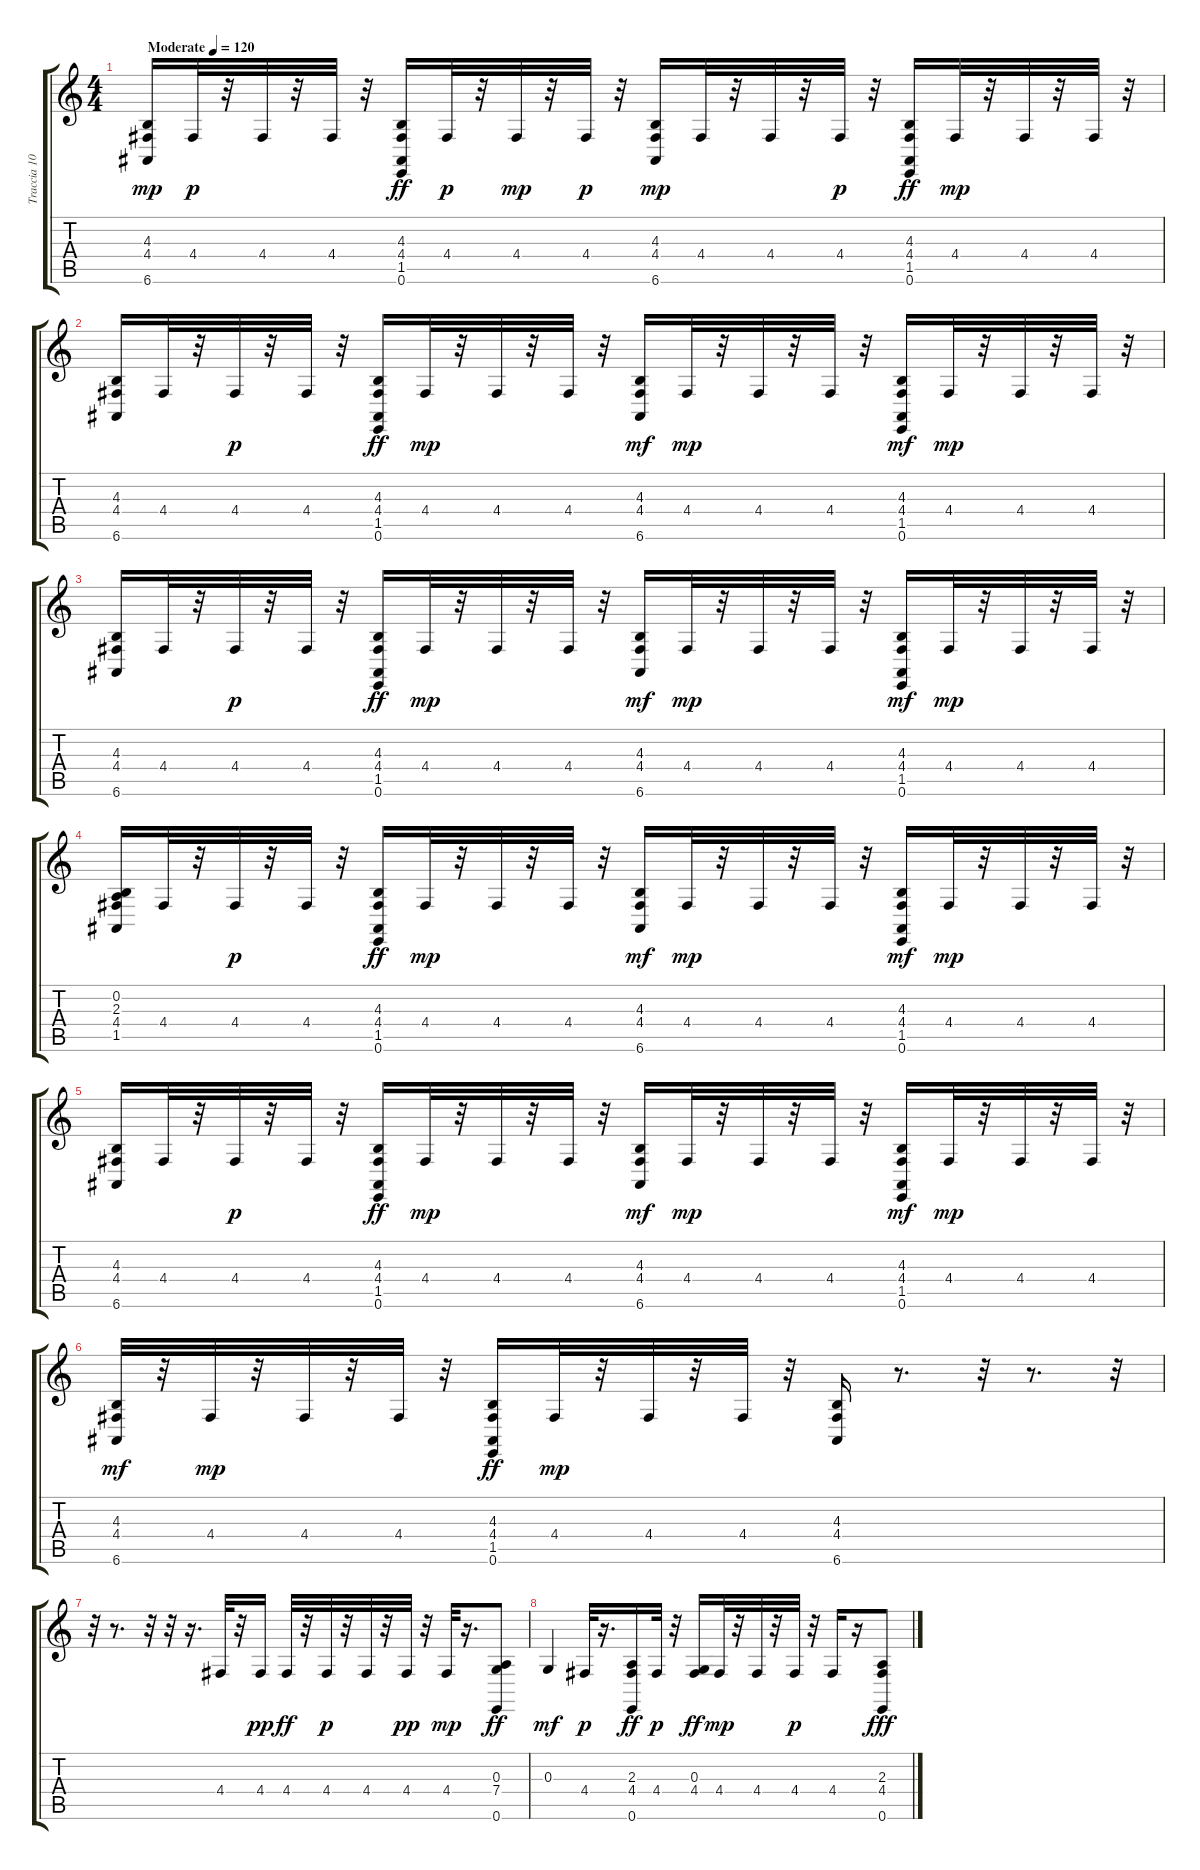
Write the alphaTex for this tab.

\track ("Traccia 10" "Traccia 10") {instrument acousticgrandpiano}
\staff {score tabs}
\tuning (E4 B3 G3 D3 A2 E2) {hide}
\ts (4 4)
\tempo (120 "Moderate")
\clef g2
\ks c
(4.3 4.4 6.6).16{dy mp instrument acousticgrandpiano} 4.4.32{dy p} r.32 4.4.32 r.32 4.4.32 r.32 (4.3 4.4 1.5 0.6).16{dy ff} 4.4.32{dy p} r.32 4.4.32{dy mp} r.32 4.4.32{dy p} r.32 (4.3 4.4 6.6).16{dy mp} 4.4.32 r.32 4.4.32 r.32 4.4.32{dy p} r.32 (4.3 4.4 1.5 0.6).16{dy ff} 4.4.32{dy mp} r.32 4.4.32 r.32 4.4.32 r.32 |
(4.3 4.4 6.6).16 4.4.32 r.32 4.4.32{dy p} r.32 4.4.32 r.32 (4.3 4.4 1.5 0.6).16{dy ff} 4.4.32{dy mp} r.32 4.4.32 r.32 4.4.32 r.32 (4.3 4.4 6.6).16{dy mf} 4.4.32{dy mp} r.32 4.4.32 r.32 4.4.32 r.32 (4.3 4.4 1.5 0.6).16{dy mf} 4.4.32{dy mp} r.32 4.4.32 r.32 4.4.32 r.32 |
(4.3 4.4 6.6).16 4.4.32 r.32 4.4.32{dy p} r.32 4.4.32 r.32 (4.3 4.4 1.5 0.6).16{dy ff} 4.4.32{dy mp} r.32 4.4.32 r.32 4.4.32 r.32 (4.3 4.4 6.6).16{dy mf} 4.4.32{dy mp} r.32 4.4.32 r.32 4.4.32 r.32 (4.3 4.4 1.5 0.6).16{dy mf} 4.4.32{dy mp} r.32 4.4.32 r.32 4.4.32 r.32 |
(0.2 2.3 4.4 1.5).16 4.4.32 r.32 4.4.32{dy p} r.32 4.4.32 r.32 (4.3 4.4 1.5 0.6).16{dy ff} 4.4.32{dy mp} r.32 4.4.32 r.32 4.4.32 r.32 (4.3 4.4 6.6).16{dy mf} 4.4.32{dy mp} r.32 4.4.32 r.32 4.4.32 r.32 (4.3 4.4 1.5 0.6).16{dy mf} 4.4.32{dy mp} r.32 4.4.32 r.32 4.4.32 r.32 |
(4.3 4.4 6.6).16 4.4.32 r.32 4.4.32{dy p} r.32 4.4.32 r.32 (4.3 4.4 1.5 0.6).16{dy ff} 4.4.32{dy mp} r.32 4.4.32 r.32 4.4.32 r.32 (4.3 4.4 6.6).16{dy mf} 4.4.32{dy mp} r.32 4.4.32 r.32 4.4.32 r.32 (4.3 4.4 1.5 0.6).16{dy mf} 4.4.32{dy mp} r.32 4.4.32 r.32 4.4.32 r.32 |
(4.3 4.4 6.6).32{dy mf} r.32 4.4.32{dy mp} r.32 4.4.32 r.32 4.4.32 r.32 (4.3 4.4 1.5 0.6).16{dy ff} 4.4.32{dy mp} r.32 4.4.32 r.32 4.4.32 r.32 (4.3 4.4 6.6).16 r.8{d} r.32 r.8{d} r.32 |
r.32 r.8{d} r.32 r.32 r.16{d} 4.4.32 r.32 4.4.16{dy pp} 4.4.32{dy ff} r.32 4.4.32{dy p} r.32 4.4.32 r.32 4.4.32{dy pp} r.32 4.4.32{dy mp} r.16{d} (0.3 7.4 0.6).8{dy ff} |
0.3.4{dy mf} 4.4.32{dy p} r.16{d} (2.3 4.4 0.6).16{dy ff} 4.4.32{dy p} r.32 (0.3 4.4).16{dy ff} 4.4.32{dy mp} r.32 4.4.32 r.32 4.4.32{dy p} r.32 4.4.16 r.16 (2.3 4.4 0.6).8{dy fff}
